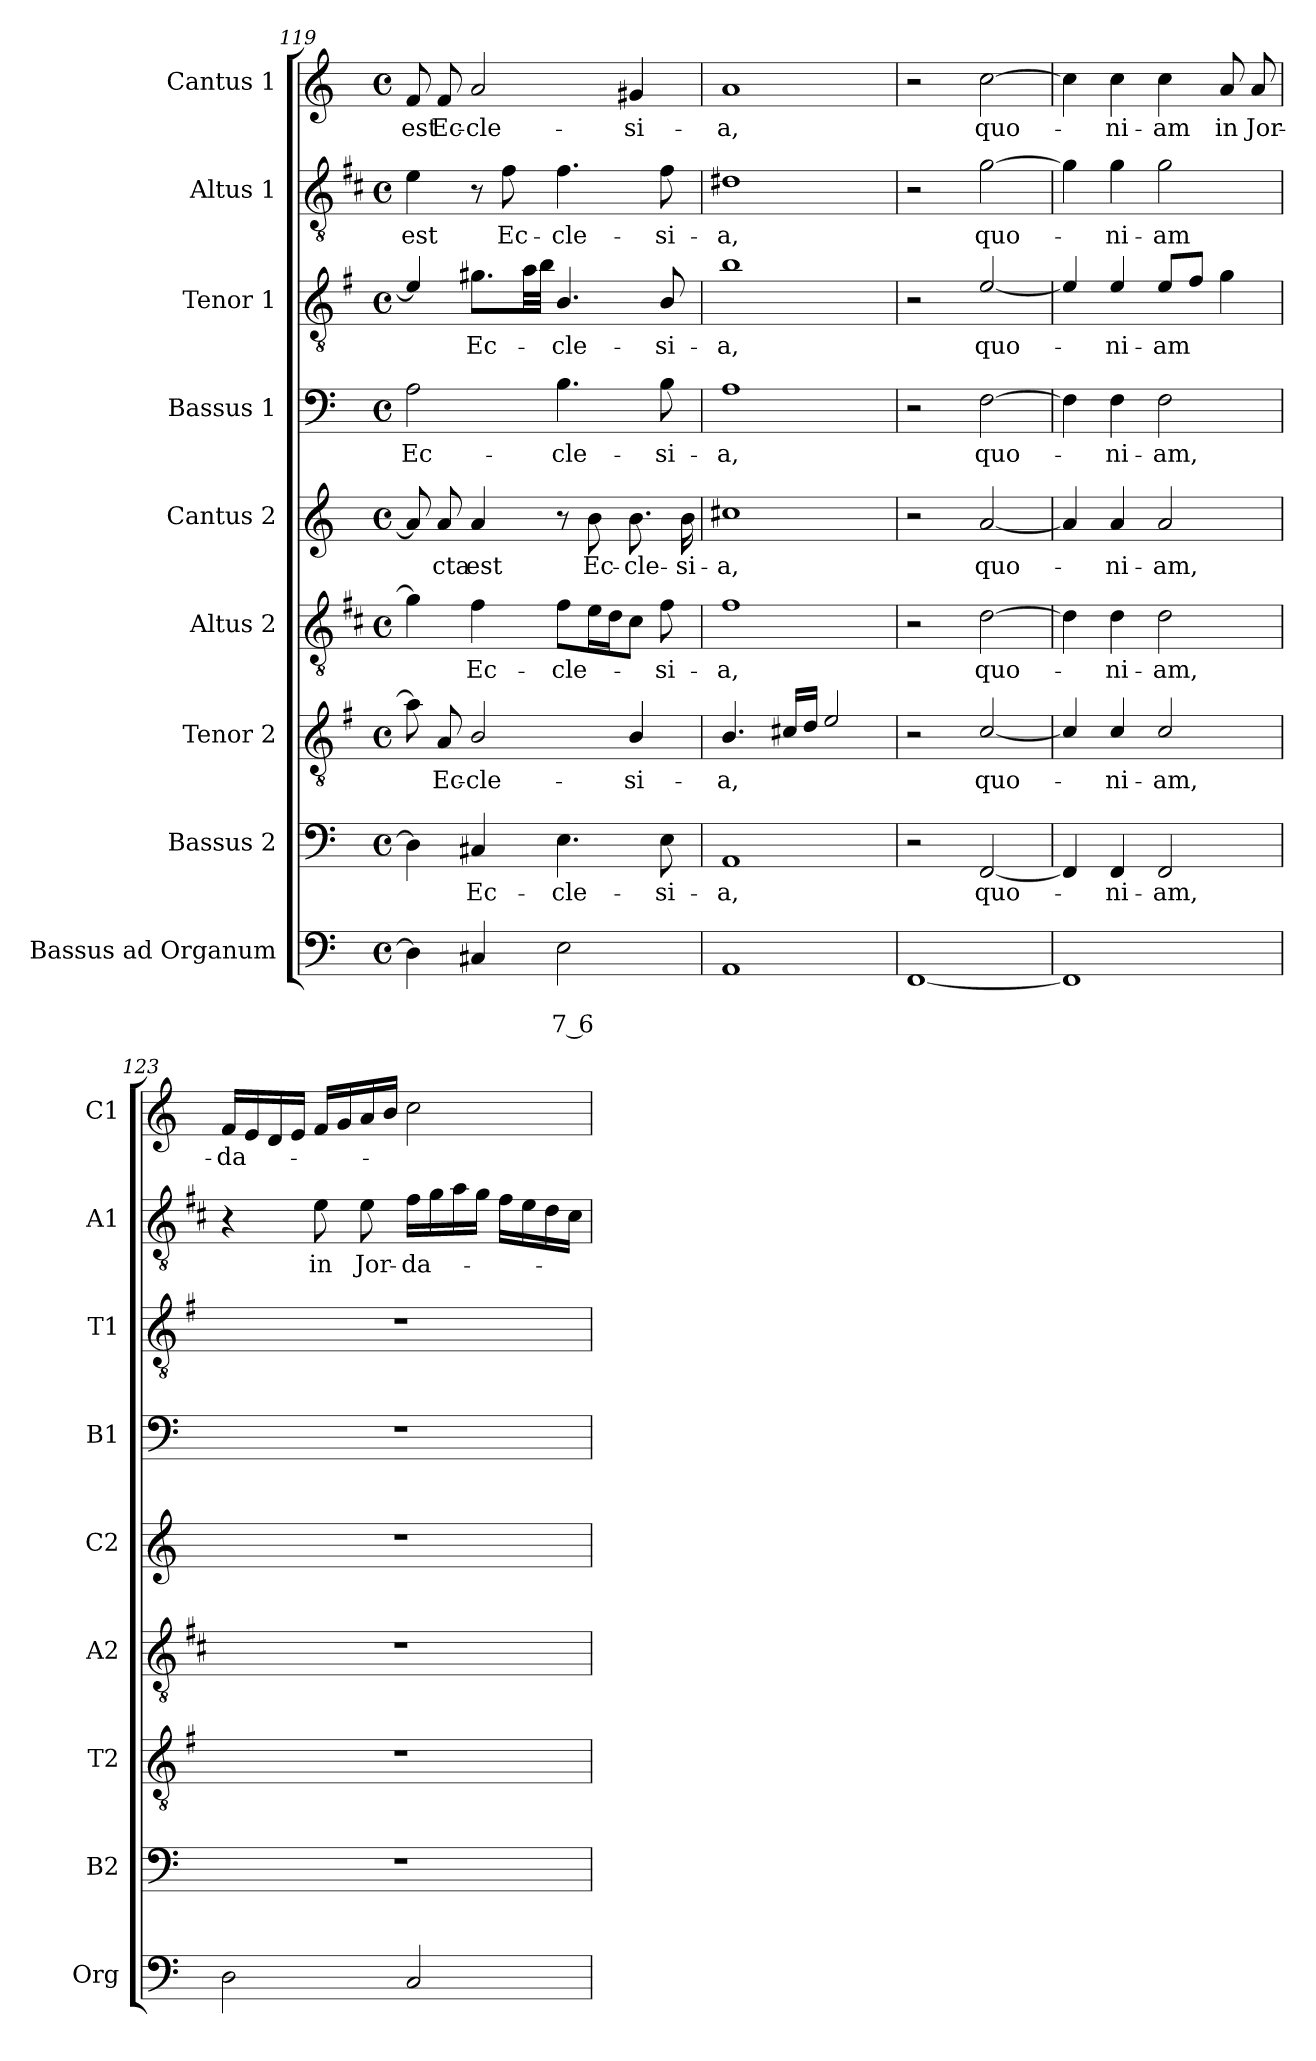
**kern	**text	**text	**kern	**text	**kern	**text	**kern	**text	**kern	**text	**kern	**text	**kern	**text	**kern	**text	**kern	**text
*part9	*part9	*part9	*part8	*part8	*part7	*part7	*part6	*part6	*part5	*part5	*part4	*part4	*part3	*part3	*part2	*part2	*part1	*part1
*staff9	*staff9	*staff9	*staff8	*staff8	*staff7	*staff7	*staff6	*staff6	*staff5	*staff5	*staff4	*staff4	*staff3	*staff3	*staff2	*staff2	*staff1	*staff1
*I"Bassus ad Organum	*	*	*I"Bassus 2	*	*I"Tenor 2	*	*I"Altus 2	*	*I"Cantus 2	*	*I"Bassus 1	*	*I"Tenor 1	*	*I"Altus 1	*	*I"Cantus 1	*
*I'Org	*	*	*I'B2	*	*I'T2	*	*I'A2	*	*I'C2	*	*I'B1	*	*I'T1	*	*I'A1	*	*I'C1	*
*clefF4	*	*	*clefF4	*	*clefGv2	*	*clefGv2	*	*clefG2	*	*clefF4	*	*clefGv2	*	*clefGv2	*	*clefG2	*
*	*	*	*	*	*ITrd4c7	*	*ITrd1c2	*	*	*	*	*	*ITrd4c7	*	*ITrd1c2	*	*	*
*k[]	*	*	*k[]	*	*k[]	*	*k[]	*	*k[]	*	*k[]	*	*k[]	*	*k[]	*	*k[]	*
*C:	*	*	*C:	*	*C:	*	*C:	*	*C:	*	*C:	*	*C:	*	*C:	*	*C:	*
*M4/4	*	*	*M4/4	*	*M4/4	*	*M4/4	*	*M4/4	*	*M4/4	*	*M4/4	*	*M4/4	*	*M4/4	*
*met(c)	*	*	*met(c)	*	*met(c)	*	*met(c)	*	*met(c)	*	*met(c)	*	*met(c)	*	*met(c)	*	*met(c)	*
=119	=119	=119	=119	=119	=119	=119	=119	=119	=119	=119	=119	=119	=119	=119	=119	=119	=119	=119
!	!	!	!	!	!	!	!	!	!	!	!	!LO:LY:b	!	!	!	!LO:LY:b	!	!LO:LY:b
4D\]	.	.	4D\]	.	8d\]	.	4f\]	.	8a/]	.	2A\	Ec-	4A/]	.	4d\	est	8f/	est
!	!	!	!	!	!	!LO:LY:b	!	!	!	!LO:LY:b	!	!	!	!	!	!	!	!LO:LY:b
.	.	.	.	.	8D/	Ec-	.	.	8a/	-cta	.	.	.	.	.	.	8f/	Ec-
!	!	!	!	!LO:LY:b	!	!LO:LY:b	!	!LO:LY:b	!	!LO:LY:b	!	!	!	!LO:LY:b	!	!	!	!LO:LY:b
4C#X/	.	.	4C#X/	Ec-	2E/	-cle-	4e\	Ec-	4a/	est	.	.	8.c#X\L	Ec-	8r	.	2a/	-cle-
!	!	!	!	!	!	!	!	!	!	!	!	!	!	!	!	!LO:LY:b	!	!
.	.	.	.	.	.	.	.	.	.	.	.	.	.	.	8e\	Ec-	.	.
.	.	.	.	.	.	.	.	.	.	.	.	.	32d\LL	.	.	.	.	.
.	.	.	.	.	.	.	.	.	.	.	.	.	32e\JJJ	.	.	.	.	.
!	!	!LO:LY:b	!	!LO:LY:b	!	!	!	!LO:LY:b	!	!	!	!LO:LY:b	!	!LO:LY:b	!	!LO:LY:b	!	!
2E\	.	7 6	4.E\	-cle-	.	.	8e\L	-cle-	8r	.	4.B\	-cle-	4.E/	-cle-	4.e\	-cle-	.	.
!	!	!	!	!	!	!	!	!	!	!LO:LY:b	!	!	!	!	!	!	!	!
.	.	.	.	.	.	.	16d\L	.	8b\	Ec-	.	.	.	.	.	.	.	.
.	.	.	.	.	.	.	16c\J	.	.	.	.	.	.	.	.	.	.	.
!	!	!	!	!	!	!LO:LY:b	!	!	!	!LO:LY:b	!	!	!	!	!	!	!	!LO:LY:b
.	.	.	.	.	4E/	-si-	8B\J	.	8.b\	-cle-	.	.	.	.	.	.	4g#X/	-si-
!	!	!	!	!LO:LY:b	!	!	!	!LO:LY:b	!	!	!	!LO:LY:b	!	!LO:LY:b	!	!LO:LY:b	!	!
.	.	.	8E\	-si-	.	.	8e\	-si-	.	.	8B\	-si-	8E/	-si-	8e\	-si-	.	.
!	!	!	!	!	!	!	!	!	!	!LO:LY:b	!	!	!	!	!	!	!	!
.	.	.	.	.	.	.	.	.	16b\	-si-	.	.	.	.	.	.	.	.
=120	=120	=120	=120	=120	=120	=120	=120	=120	=120	=120	=120	=120	=120	=120	=120	=120	=120	=120
!	!	!	!	!LO:LY:b	!	!LO:LY:b	!	!LO:LY:b	!	!LO:LY:b	!	!LO:LY:b	!	!LO:LY:b	!	!LO:LY:b	!	!LO:LY:b
1AA	.	.	1AA	-a,	4.E/	-a,	1e	-a,	1cc#X	-a,	1A	-a,	1e	-a,	1c#X	-a,	1a	-a,
.	.	.	.	.	16F#X/LL	.	.	.	.	.	.	.	.	.	.	.	.	.
.	.	.	.	.	16G/JJ	.	.	.	.	.	.	.	.	.	.	.	.	.
.	.	.	.	.	2A/	.	.	.	.	.	.	.	.	.	.	.	.	.
=121	=121	=121	=121	=121	=121	=121	=121	=121	=121	=121	=121	=121	=121	=121	=121	=121	=121	=121
[1FF	.	.	2r	.	2r	.	2r	.	2r	.	2r	.	2r	.	2r	.	2r	.
!	!	!	!	!LO:LY:b	!	!LO:LY:b	!	!LO:LY:b	!	!LO:LY:b	!	!LO:LY:b	!	!LO:LY:b	!	!LO:LY:b	!	!LO:LY:b
.	.	.	[2FF/	quo-	[2F/	quo-	[2c\	quo-	[2a/	quo-	[2F\	quo-	[2A/	quo-	[2f\	quo-	[2cc\	quo-
!!LO:LB:g=z
=122	=122	=122	=122	=122	=122	=122	=122	=122	=122	=122	=122	=122	=122	=122	=122	=122	=122	=122
1FF]	.	.	4FF/]	.	4F/]	.	4c\]	.	4a/]	.	4F\]	.	4A/]	.	4f\]	.	4cc\]	.
!	!	!	!	!LO:LY:b	!	!LO:LY:b	!	!LO:LY:b	!	!LO:LY:b	!	!LO:LY:b	!	!LO:LY:b	!	!LO:LY:b	!	!LO:LY:b
.	.	.	4FF/	-ni-	4F/	-ni-	4c\	-ni-	4a/	-ni-	4F\	-ni-	4A/	-ni-	4f\	-ni-	4cc\	-ni-
!	!	!	!	!LO:LY:b	!	!LO:LY:b	!	!LO:LY:b	!	!LO:LY:b	!	!LO:LY:b	!	!LO:LY:b	!	!LO:LY:b	!	!LO:LY:b
.	.	.	2FF/	-am,	2F/	-am,	2c\	-am,	2a/	-am,	2F\	-am,	8A/L	-am	2f\	-am	4cc\	-am
.	.	.	.	.	.	.	.	.	.	.	.	.	8B/J	.	.	.	.	.
!	!	!	!	!	!	!	!	!	!	!	!	!	!	!	!	!	!	!LO:LY:b
.	.	.	.	.	.	.	.	.	.	.	.	.	4c\	.	.	.	8a/	in
!	!	!	!	!	!	!	!	!	!	!	!	!	!	!	!	!	!	!LO:LY:b
.	.	.	.	.	.	.	.	.	.	.	.	.	.	.	.	.	8a/	Jor-
=123	=123	=123	=123	=123	=123	=123	=123	=123	=123	=123	=123	=123	=123	=123	=123	=123	=123	=123
!	!	!	!	!	!	!	!	!	!	!	!	!	!	!	!	!	!	!LO:LY:b
2D\	.	.	1r	.	1r	.	1r	.	1r	.	1r	.	1r	.	4r	.	16f/LL	-da-
.	.	.	.	.	.	.	.	.	.	.	.	.	.	.	.	.	16e/	.
.	.	.	.	.	.	.	.	.	.	.	.	.	.	.	.	.	16d/	.
.	.	.	.	.	.	.	.	.	.	.	.	.	.	.	.	.	16e/JJ	.
!	!	!	!	!	!	!	!	!	!	!	!	!	!	!	!	!LO:LY:b	!	!
.	.	.	.	.	.	.	.	.	.	.	.	.	.	.	8d\	in	16f/LL	.
.	.	.	.	.	.	.	.	.	.	.	.	.	.	.	.	.	16g/	.
!	!	!	!	!	!	!	!	!	!	!	!	!	!	!	!	!LO:LY:b	!	!
.	.	.	.	.	.	.	.	.	.	.	.	.	.	.	8d\	Jor-	16a/	.
.	.	.	.	.	.	.	.	.	.	.	.	.	.	.	.	.	16b/JJ	.
!	!	!	!	!	!	!	!	!	!	!	!	!	!	!	!	!LO:LY:b	!	!
2C/	.	.	.	.	.	.	.	.	.	.	.	.	.	.	16e\LL	-da-	2cc\	.
.	.	.	.	.	.	.	.	.	.	.	.	.	.	.	16f\	.	.	.
.	.	.	.	.	.	.	.	.	.	.	.	.	.	.	16g\	.	.	.
.	.	.	.	.	.	.	.	.	.	.	.	.	.	.	16f\JJ	.	.	.
.	.	.	.	.	.	.	.	.	.	.	.	.	.	.	16e\LL	.	.	.
.	.	.	.	.	.	.	.	.	.	.	.	.	.	.	16d\	.	.	.
.	.	.	.	.	.	.	.	.	.	.	.	.	.	.	16c\	.	.	.
.	.	.	.	.	.	.	.	.	.	.	.	.	.	.	16B\JJ	.	.	.
=	=	=	=	=	=	=	=	=	=	=	=	=	=	=	=	=	=	=
*-	*-	*-	*-	*-	*-	*-	*-	*-	*-	*-	*-	*-	*-	*-	*-	*-	*-	*-
